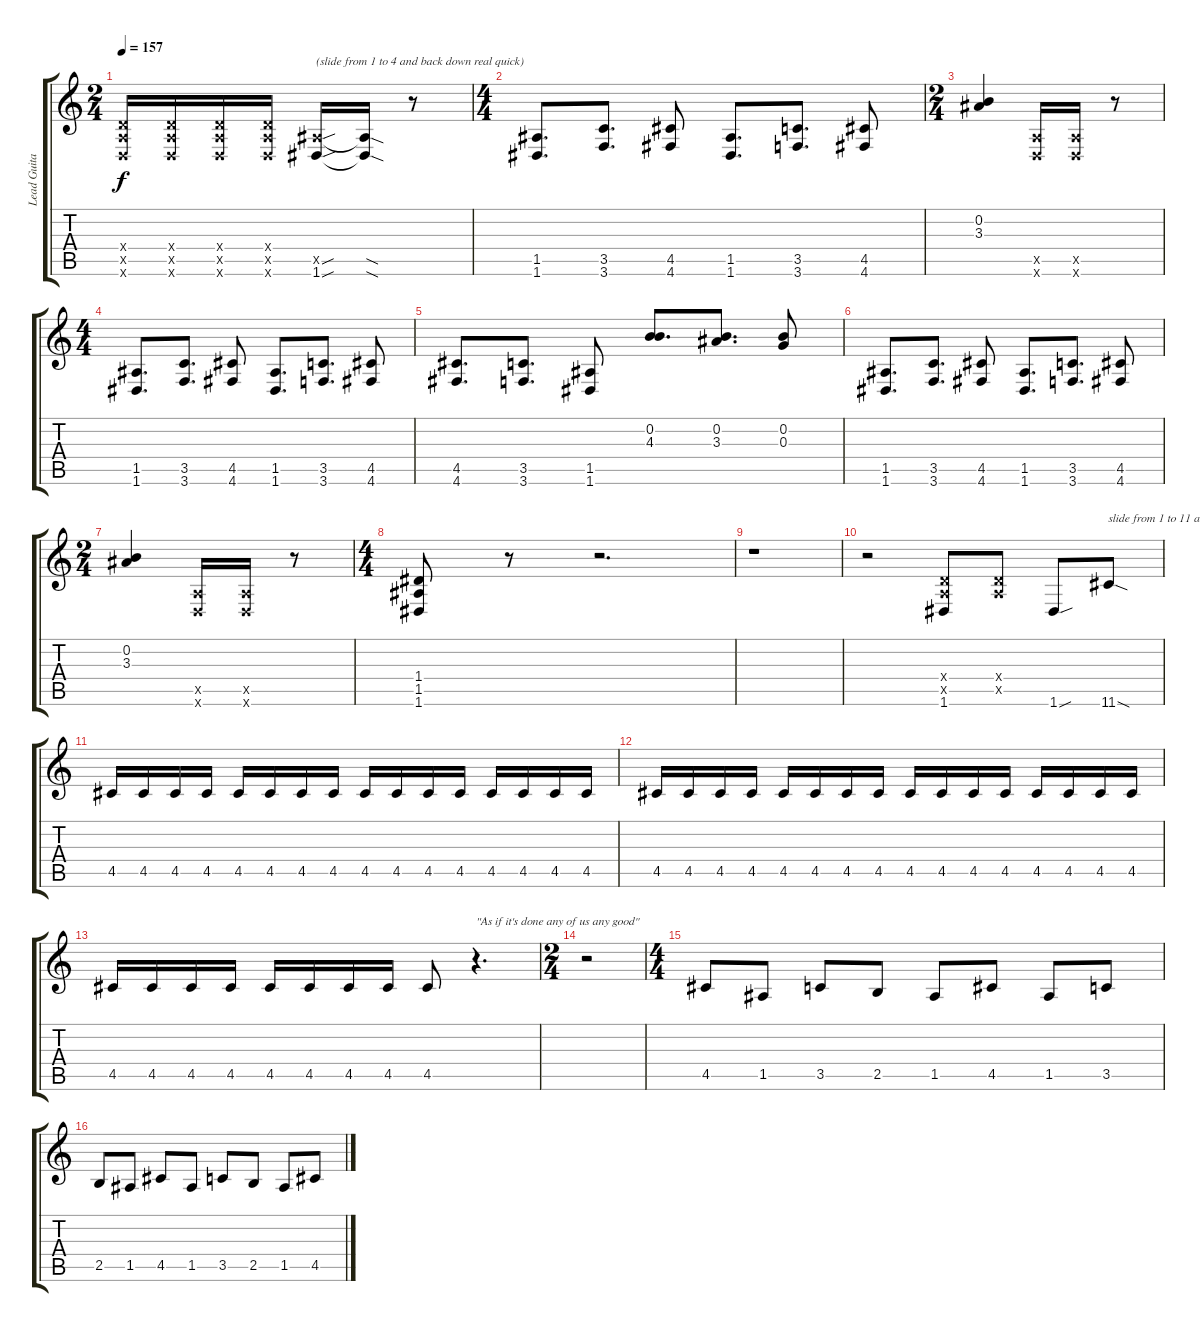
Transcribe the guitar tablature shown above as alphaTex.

\track ("Lead Guitar" "Lead Guita") {instrument overdrivenguitar}
\staff {score tabs}
\tuning (E4 B3 G3 D3 A2 D2) {hide}
\ts (2 4)
\tempo 157
\clef g2
\ks c
(0.4{x} 0.5{x} 0.6{x}).16{dy f} (0.4{x} 0.5{x} 0.6{x}).16 (0.4{x} 0.5{x} 0.6{x}).16 (0.4{x} 0.5{x} 0.6{x}).16 (1.5{sou x} 1.6{sou}).16{txt "(slide from 1 to 4 and back down real quick)"} (1.5{sod t} 1.6{sod t}).16 r.8 |
\ts (4 4)
(1.5 1.6).8{d} (3.5 3.6).8{d} (4.5 4.6).8 (1.5 1.6).8{d} (3.5 3.6).8{d} (4.5 4.6).8 |
\ts (2 4)
(0.2 3.3).4 (0.5{x} 0.6{x}).16 (0.5{x} 0.6{x}).16 r.8 |
\ts (4 4)
(1.5 1.6).8{d} (3.5 3.6).8{d} (4.5 4.6).8 (1.5 1.6).8{d} (3.5 3.6).8{d} (4.5 4.6).8 |
(4.5 4.6).8{d} (3.5 3.6).8{d} (1.5 1.6).8 (0.2 4.3).8{d} (0.2 3.3).8{d} (0.2 0.3).8 |
(1.5 1.6).8{d} (3.5 3.6).8{d} (4.5 4.6).8 (1.5 1.6).8{d} (3.5 3.6).8{d} (4.5 4.6).8 |
\ts (2 4)
(0.2 3.3).4 (0.5{x} 0.6{x}).16 (0.5{x} 0.6{x}).16 r.8 |
\ts (4 4)
(1.4 1.5 1.6).8 r.8 r.2{d} |
r.1 |
r.2 (0.4{x} 0.5{x} 1.6).8 (0.4{x} 0.5{x}).8 1.6{sou}.8 11.6{sod}.8{txt "slide from 1 to 11 and back"} |
4.5.16 4.5.16 4.5.16 4.5.16 4.5.16 4.5.16 4.5.16 4.5.16 4.5.16 4.5.16 4.5.16 4.5.16 4.5.16 4.5.16 4.5.16 4.5.16 |
4.5.16 4.5.16 4.5.16 4.5.16 4.5.16 4.5.16 4.5.16 4.5.16 4.5.16 4.5.16 4.5.16 4.5.16 4.5.16 4.5.16 4.5.16 4.5.16 |
4.5.16 4.5.16 4.5.16 4.5.16 4.5.16 4.5.16 4.5.16 4.5.16 4.5.8 r.4{d txt "\"As if it's done any of us any good\""} |
\ts (2 4)
r.2 |
\ts (4 4)
4.5.8 1.5.8 3.5.8 2.5.8 1.5.8 4.5.8 1.5.8 3.5.8 |
2.5.8 1.5.8 4.5.8 1.5.8 3.5.8 2.5.8 1.5.8 4.5.8
